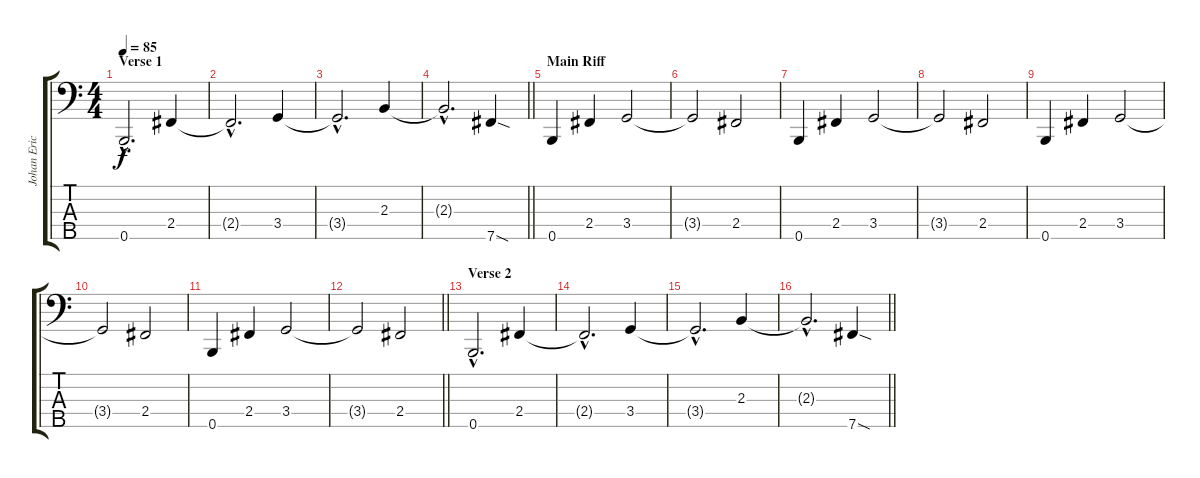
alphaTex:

\track ("Johan Ericson" "Johan Eric") {instrument electricbassfinger}
\staff {score tabs}
\tuning (G2 D2 A1 E1 B0) {hide}
\ts (4 4)
\section ("" "Verse 1")
\tempo 85
\clef f4
\ks c
0.5{hac}.2{d dy f} 2.4.4 |
2.4{hac t}.2{d} 3.4.4 |
3.4{hac t}.2{d} 2.3.4 |
\barLineRight lightlight
2.3{hac t}.2{d} 7.5{sod}.4 |
\section ("" "Main Riff")
0.5.4 2.4.4 3.4.2 |
3.4{t}.2 2.4.2 |
0.5.4 2.4.4 3.4.2 |
3.4{t}.2 2.4.2 |
0.5.4 2.4.4 3.4.2 |
3.4{t}.2 2.4.2 |
0.5.4 2.4.4 3.4.2 |
\barLineRight lightlight
3.4{t}.2 2.4.2 |
\section ("" "Verse 2")
0.5{hac}.2{d} 2.4.4 |
2.4{hac t}.2{d} 3.4.4 |
3.4{hac t}.2{d} 2.3.4 |
\barLineRight lightlight
2.3{hac t}.2{d} 7.5{sod}.4
